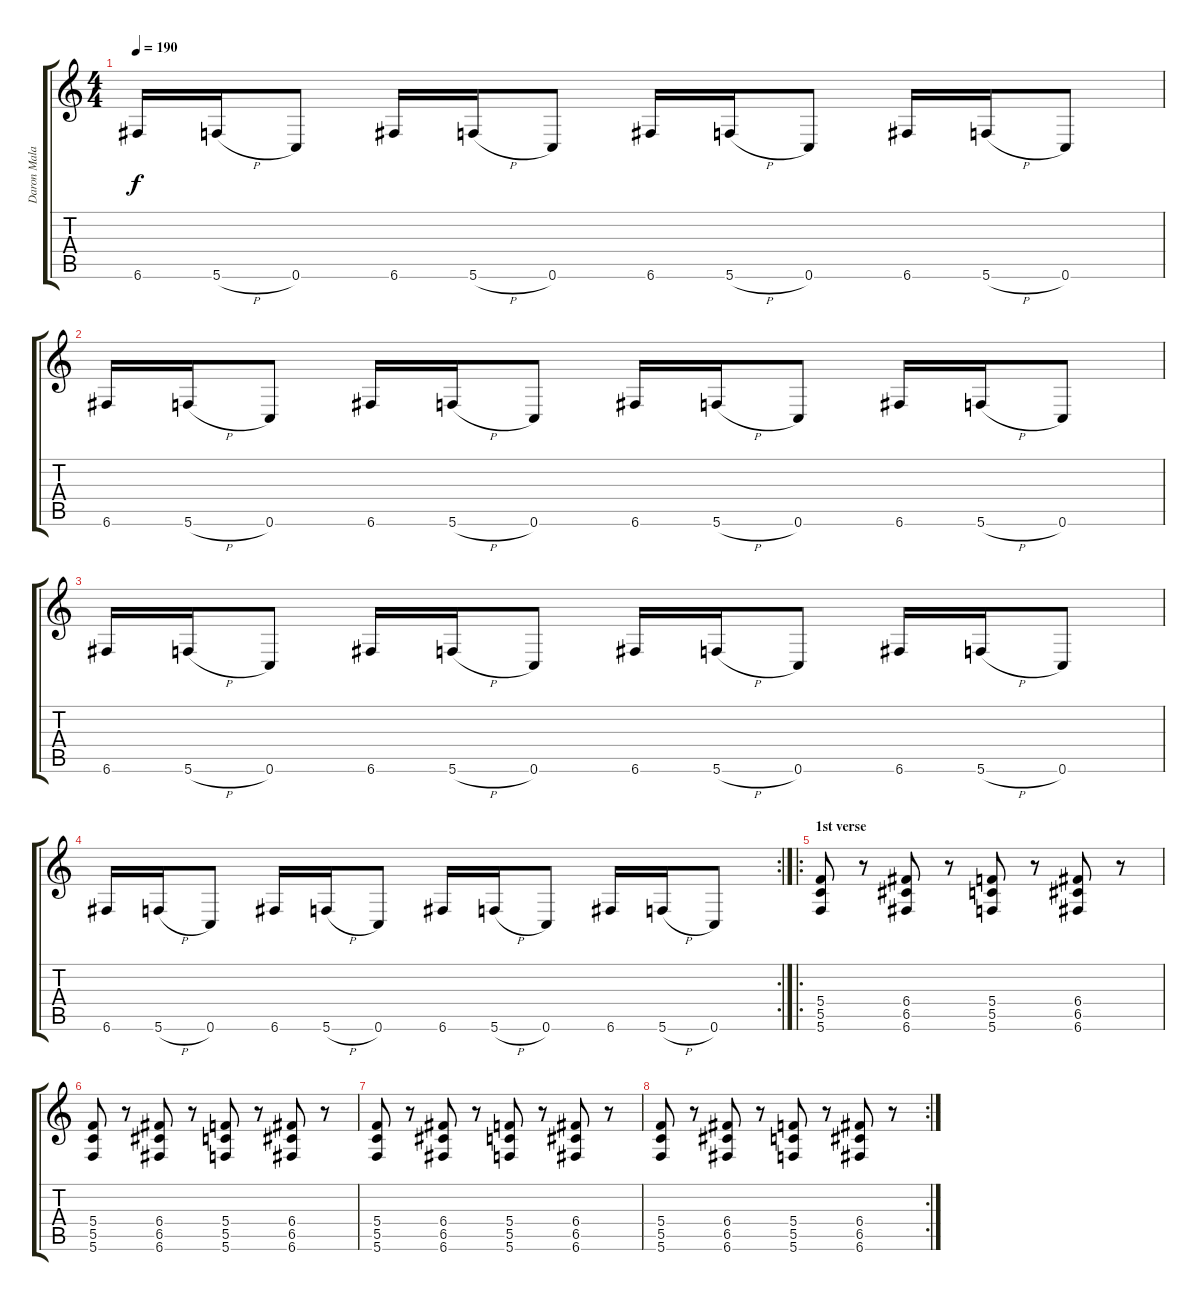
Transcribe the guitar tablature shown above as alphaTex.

\track ("Daron Malakian" "Daron Mala") {instrument distortionguitar}
\staff {score tabs}
\tuning (D4 A3 F3 C3 G2 C2) {hide}
\ts (4 4)
\tempo 190
\clef g2
\ks c
6.6.16{dy f} 5.6{h}.16 0.6.8 6.6.16 5.6{h}.16 0.6.8 6.6.16 5.6{h}.16 0.6.8 6.6.16 5.6{h}.16 0.6.8 |
6.6.16 5.6{h}.16 0.6.8 6.6.16 5.6{h}.16 0.6.8 6.6.16 5.6{h}.16 0.6.8 6.6.16 5.6{h}.16 0.6.8 |
6.6.16 5.6{h}.16 0.6.8 6.6.16 5.6{h}.16 0.6.8 6.6.16 5.6{h}.16 0.6.8 6.6.16 5.6{h}.16 0.6.8 |
\rc 2
6.6.16 5.6{h}.16 0.6.8 6.6.16 5.6{h}.16 0.6.8 6.6.16 5.6{h}.16 0.6.8 6.6.16 5.6{h}.16 0.6.8 |
\ro
\section ("" "1st verse")
(5.4 5.5 5.6).8 r.8 (6.4 6.5 6.6).8 r.8 (5.4 5.5 5.6).8 r.8 (6.4 6.5 6.6).8 r.8 |
(5.4 5.5 5.6).8 r.8 (6.4 6.5 6.6).8 r.8 (5.4 5.5 5.6).8 r.8 (6.4 6.5 6.6).8 r.8 |
(5.4 5.5 5.6).8 r.8 (6.4 6.5 6.6).8 r.8 (5.4 5.5 5.6).8 r.8 (6.4 6.5 6.6).8 r.8 |
\rc 2
(5.4 5.5 5.6).8 r.8 (6.4 6.5 6.6).8 r.8 (5.4 5.5 5.6).8 r.8 (6.4 6.5 6.6).8 r.8
